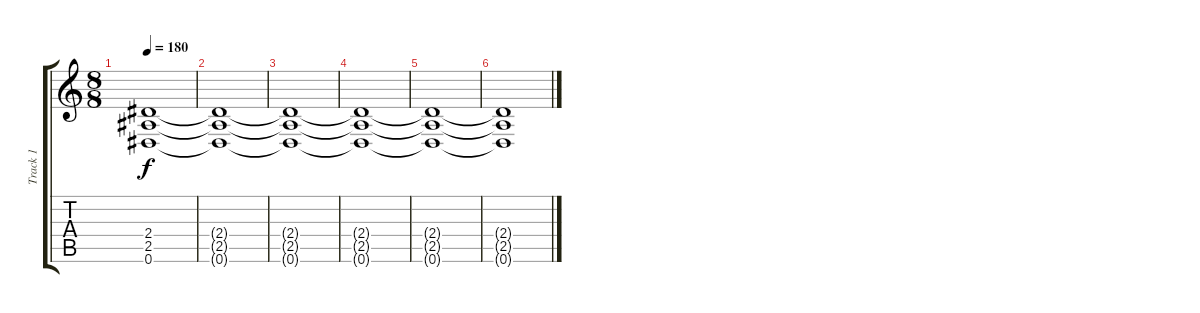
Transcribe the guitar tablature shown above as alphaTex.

\track ("Track 1" "Track 1") {instrument distortionguitar}
\staff {score tabs}
\tuning (Eb4 Bb3 Gb3 Db3 Ab2 Eb2) {hide}
\ts (8 8)
\tempo 180
\clef g2
\ks c
(2.4{t} 2.5{t} 0.6{t}).1{dy f} |
(2.4{t} 2.5{t} 0.6{t}).1 |
(2.4{t} 2.5{t} 0.6{t}).1{volume 0} |
(2.4{t} 2.5{t} 0.6{t}).1 |
(2.4{t} 2.5{t} 0.6{t}).1 |
(2.4{t} 2.5{t} 0.6{t}).1
